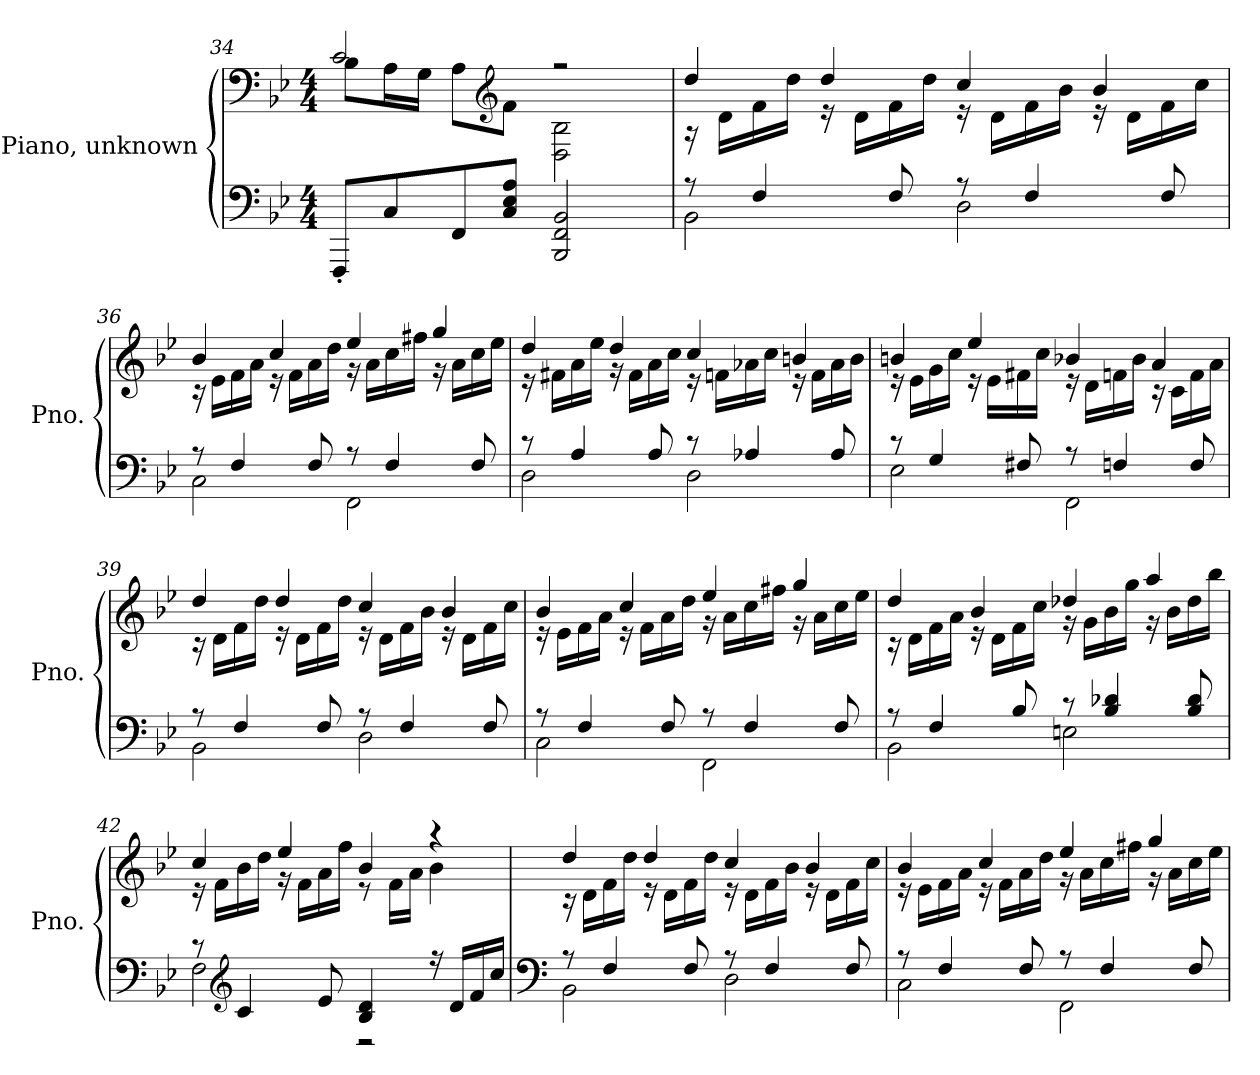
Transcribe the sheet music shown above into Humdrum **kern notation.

**kern	**kern
*part1	*part1
*staff2	*staff1
*I"Piano, unknown	*
*I'Pno.	*
!!LO:LB:g=z
*clefF4	*clefF4
*k[b-e-]	*k[b-e-]
*M4/4	*M4/4
=34	=34
*	*^
8FFF'/L	2c/	8B-\L
8C/	.	16A\L
.	.	16G\JJ
8FF/	.	8A\L
*	*clefG2	*
8C/ 8E-/ 8A/J	.	8f\J
2BBB-/ 2FF/ 2BB-/	2r	2D\ 2B-\
=35	=35	=35
*^	*	*
8r	2BB-\	4dd/	16r
.	.	.	16d\LL
4F/	.	.	16f\
.	.	.	16dd\JJ
.	.	4dd/	16r
.	.	.	16d\LL
8F/	.	.	16f\
.	.	.	16dd\JJ
8r	2D\	4cc/	16r
.	.	.	16d\LL
4F/	.	.	16f\
.	.	.	16b-\JJ
.	.	4b-/	16r
.	.	.	16d\LL
8F/	.	.	16f\
.	.	.	16cc\JJ
=36	=36	=36	=36
8r	2C\	4b-/	16r
.	.	.	16e-\LL
4F/	.	.	16f\
.	.	.	16a\JJ
.	.	4cc/	16r
.	.	.	16f\LL
8F/	.	.	16a\
.	.	.	16dd\JJ
8r	2FF\	4ee-/	16r
.	.	.	16a\LL
4F/	.	.	16cc\
.	.	.	16ff#X\JJ
.	.	4gg/	16r
.	.	.	16a\LL
8F/	.	.	16cc\
.	.	.	16ee-\JJ
!!LO:PB:g=z	!!
=37	=37	=37	=37
8r	2D\	4dd/	16r
.	.	.	16f#X\LL
4A/	.	.	16a\
.	.	.	16ee-\JJ
.	.	4dd/	16r
.	.	.	16f#\LL
8A/	.	.	16a\
.	.	.	16cc\JJ
8r	2D\	4cc/	16r
.	.	.	16fn\LL
4A-X/	.	.	16a-X\
.	.	.	16cc\JJ
.	.	4bn/	16r
.	.	.	16f\LL
8A-/	.	.	16a-\
.	.	.	16b\JJ
=38	=38	=38	=38
8r	2E-\	4bn/	16r
.	.	.	16e-\LL
4G/	.	.	16g\
.	.	.	16cc\JJ
.	.	4ee-/	16r
.	.	.	16e-\LL
8F#X/	.	.	16f#X\
.	.	.	16cc\JJ
8r	2FF\	4b-X/	16r
.	.	.	16d\LL
4Fn/	.	.	16fn\
.	.	.	16b-\JJ
.	.	4a/	16r
.	.	.	16c\LL
8F/	.	.	16f\
.	.	.	16a\JJ
!!LO:LB:g=z	!!
=39	=39	=39	=39
8r	2BB-\	4dd/	16r
.	.	.	16d\LL
4F/	.	.	16f\
.	.	.	16dd\JJ
.	.	4dd/	16r
.	.	.	16d\LL
8F/	.	.	16f\
.	.	.	16dd\JJ
8r	2D\	4cc/	16r
.	.	.	16d\LL
4F/	.	.	16f\
.	.	.	16b-\JJ
.	.	4b-/	16r
.	.	.	16d\LL
8F/	.	.	16f\
.	.	.	16cc\JJ
=40	=40	=40	=40
8r	2C\	4b-/	16r
.	.	.	16e-\LL
4F/	.	.	16f\
.	.	.	16a\JJ
.	.	4cc/	16r
.	.	.	16f\LL
8F/	.	.	16a\
.	.	.	16dd\JJ
8r	2FF\	4ee-/	16r
.	.	.	16a\LL
4F/	.	.	16cc\
.	.	.	16ff#X\JJ
.	.	4gg/	16r
.	.	.	16a\LL
8F/	.	.	16cc\
.	.	.	16ee-\JJ
!!LO:LB:g=z	!!
=41	=41	=41	=41
8r	2BB-\	4dd/	16r
.	.	.	16d\LL
4F/	.	.	16f\
.	.	.	16a\JJ
.	.	4b-/	16r
.	.	.	16d\LL
8B-/	.	.	16f\
.	.	.	16cc\JJ
8r	2En\	4dd-X/	16r
.	.	.	16g\LL
4B-/ 4d-X/	.	.	16b-\
.	.	.	16gg\JJ
.	.	4aa/	16r
.	.	.	16b-\LL
8B-/ 8d-/	.	.	16dd-\
.	.	.	16bb-\JJ
=42	=42	=42	=42
8r	2F\	4cc/	16r
.	.	.	16f\LL
*clefG2	*	*	*
4c/	.	.	16b-\
.	.	.	16dd\JJ
.	.	4ee-/	16r
.	.	.	16f\LL
8e-/	.	.	16a\
.	.	.	16ff\JJ
4B-/ 4d/	2r	4b-/	8r
.	.	.	16f\LL
.	.	.	16a\JJ
16r	.	4r	4b-\
16d/LL	.	.	.
16f/	.	.	.
16cc/JJ	.	.	.
!!LO:LB:g=z	!!
=43	=43	=43	=43
*clefF4	*	*	*
8r	2BB-\	4dd/	16r
.	.	.	16d\LL
4F/	.	.	16f\
.	.	.	16dd\JJ
.	.	4dd/	16r
.	.	.	16d\LL
8F/	.	.	16f\
.	.	.	16dd\JJ
8r	2D\	4cc/	16r
.	.	.	16d\LL
4F/	.	.	16f\
.	.	.	16b-\JJ
.	.	4b-/	16r
.	.	.	16d\LL
8F/	.	.	16f\
.	.	.	16cc\JJ
=44	=44	=44	=44
8r	2C\	4b-/	16r
.	.	.	16e-\LL
4F/	.	.	16f\
.	.	.	16a\JJ
.	.	4cc/	16r
.	.	.	16f\LL
8F/	.	.	16a\
.	.	.	16dd\JJ
8r	2FF\	4ee-/	16r
.	.	.	16a\LL
4F/	.	.	16cc\
.	.	.	16ff#X\JJ
.	.	4gg/	16r
.	.	.	16a\LL
8F/	.	.	16cc\
.	.	.	16ee-\JJ
*v	*v	*	*
*	*v	*v
=	=
*-	*-
